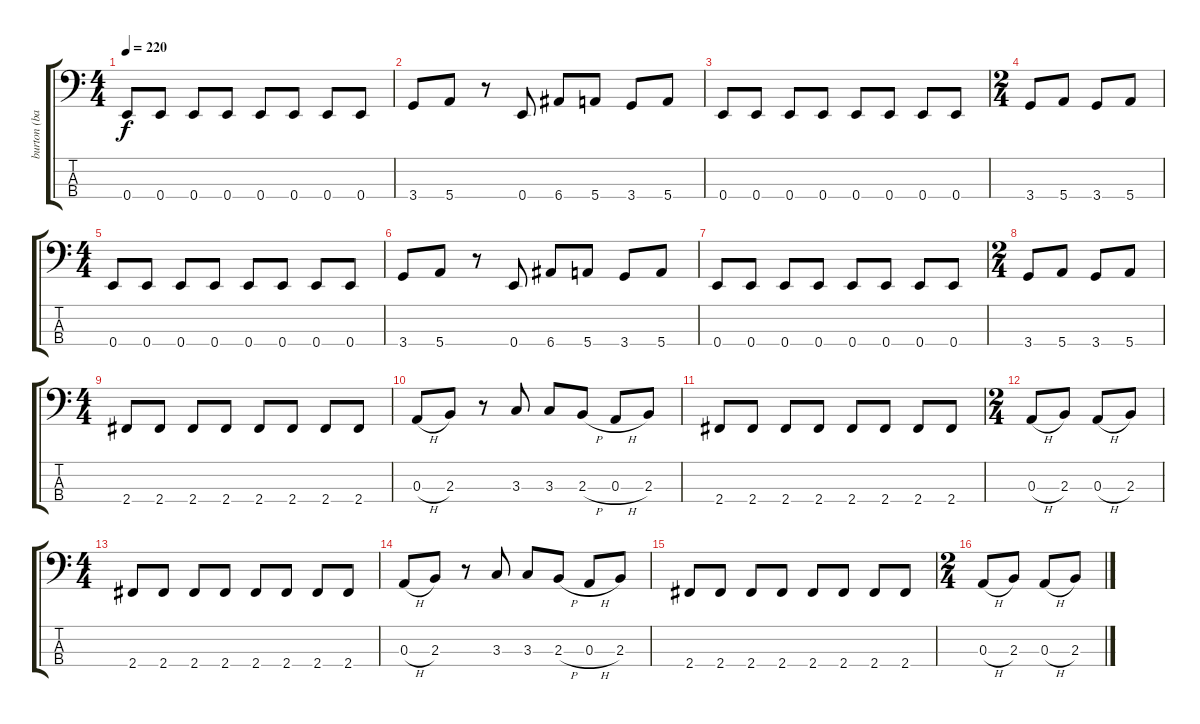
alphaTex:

\track ("burton (bass)" "burton (ba") {instrument electricbassfinger}
\staff {score tabs}
\tuning (G2 D2 A1 E1) {hide}
\ts (4 4)
\tempo 220
\clef f4
\ks c
0.4.8{dy f} 0.4.8 0.4.8 0.4.8 0.4.8 0.4.8 0.4.8 0.4.8 |
3.4.8 5.4.8 r.8 0.4.8 6.4.8 5.4.8 3.4.8 5.4.8 |
0.4.8 0.4.8 0.4.8 0.4.8 0.4.8 0.4.8 0.4.8 0.4.8 |
\ts (2 4)
3.4.8 5.4.8 3.4.8 5.4.8 |
\ts (4 4)
0.4.8 0.4.8 0.4.8 0.4.8 0.4.8 0.4.8 0.4.8 0.4.8 |
3.4.8 5.4.8 r.8 0.4.8 6.4.8 5.4.8 3.4.8 5.4.8 |
0.4.8 0.4.8 0.4.8 0.4.8 0.4.8 0.4.8 0.4.8 0.4.8 |
\ts (2 4)
3.4.8 5.4.8 3.4.8 5.4.8 |
\ts (4 4)
2.4.8 2.4.8 2.4.8 2.4.8 2.4.8 2.4.8 2.4.8 2.4.8 |
0.3{h}.8 2.3.8 r.8 3.3.8 3.3.8 2.3{h}.8 0.3{h}.8 2.3.8 |
2.4.8 2.4.8 2.4.8 2.4.8 2.4.8 2.4.8 2.4.8 2.4.8 |
\ts (2 4)
0.3{h}.8 2.3.8 0.3{h}.8 2.3.8 |
\ts (4 4)
2.4.8 2.4.8 2.4.8 2.4.8 2.4.8 2.4.8 2.4.8 2.4.8 |
0.3{h}.8 2.3.8 r.8 3.3.8 3.3.8 2.3{h}.8 0.3{h}.8 2.3.8 |
2.4.8 2.4.8 2.4.8 2.4.8 2.4.8 2.4.8 2.4.8 2.4.8 |
\ts (2 4)
0.3{h}.8 2.3.8 0.3{h}.8 2.3.8
